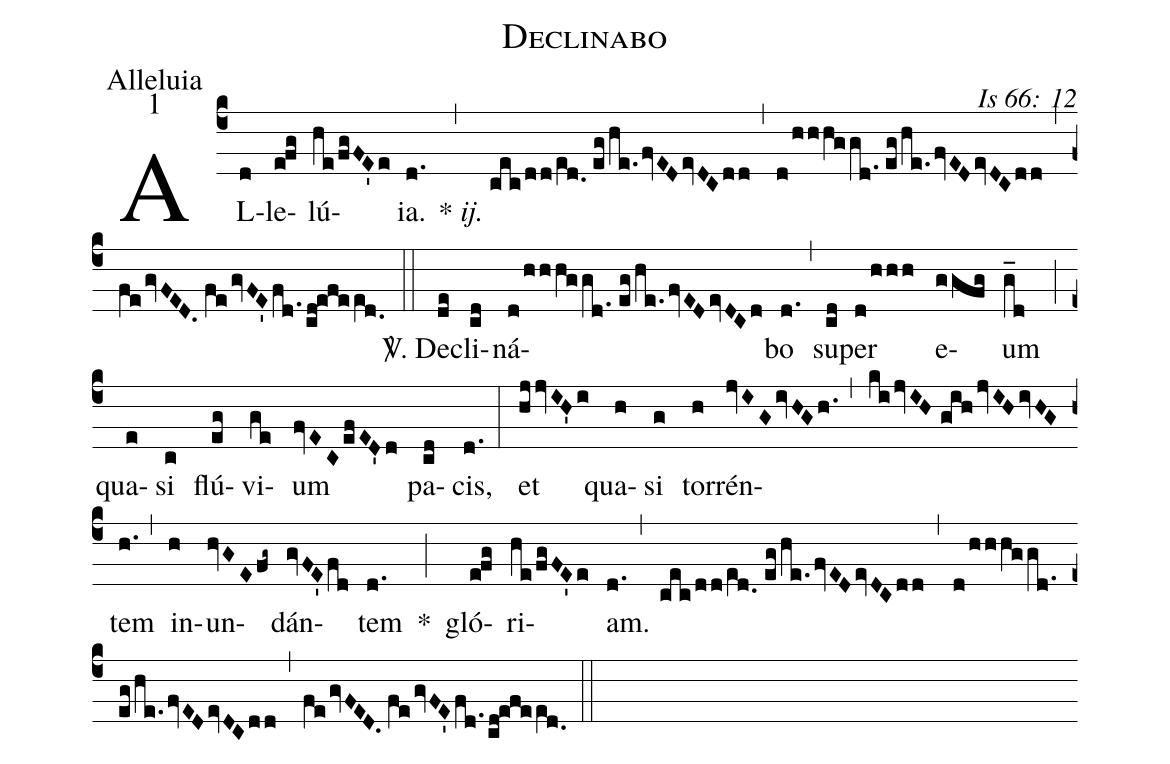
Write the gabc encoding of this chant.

name: Declinabo;
office-part: Alleluia;
mode: 1;
commentary: Is 66: 12;
%%
(c4) AL(d)le(efg)lú(he/fgFE'e)ia.(d.) {*}~<i>ij.</i>(,) (cec/dd/e[ll:1]d.0//eg/!he./!fvEDevDCdd) (,) (d/hhhg/!gd.//eg/!he./!fvEDevDCdd) (,) (fegvFED.//fegvFE'fd.cd!efee[ll:1]d.0) (::)
<sp>V/</sp>. De(de)cli(cd)ná(d/hhhg/!gd.//eg/!he./!fvEDevDCd)bo(d.) (,) su(cd)per(d/hhh) e(ggfg)um(g_d) (;) qua(e)si(c) flú(eg)vi(ge)um(fvECefED'd) pa(cd)cis,(d.) (:)
et(hjjvIH'i) qua(h)si(g) tor(h)rén(jvIGivHGh.)(,)(kijvIH//gihjvIHivHG)tem(h.) (,) in(h)un(hvGEfg~)dán(gvFE'fd)tem(d.) *(;) gló(efg)ri(he/fgFE'e)am.(d.) (,) (cec/dd/e[ll:1]d.0//eg/!he./!fvEDevDCdd) (,) (d/hhhg/!gd.//eg/!he./!fvEDevDCdd) (,) (fegvFED.//fegvFE'fd.cd!efee[ll:1]d.0) (::)
